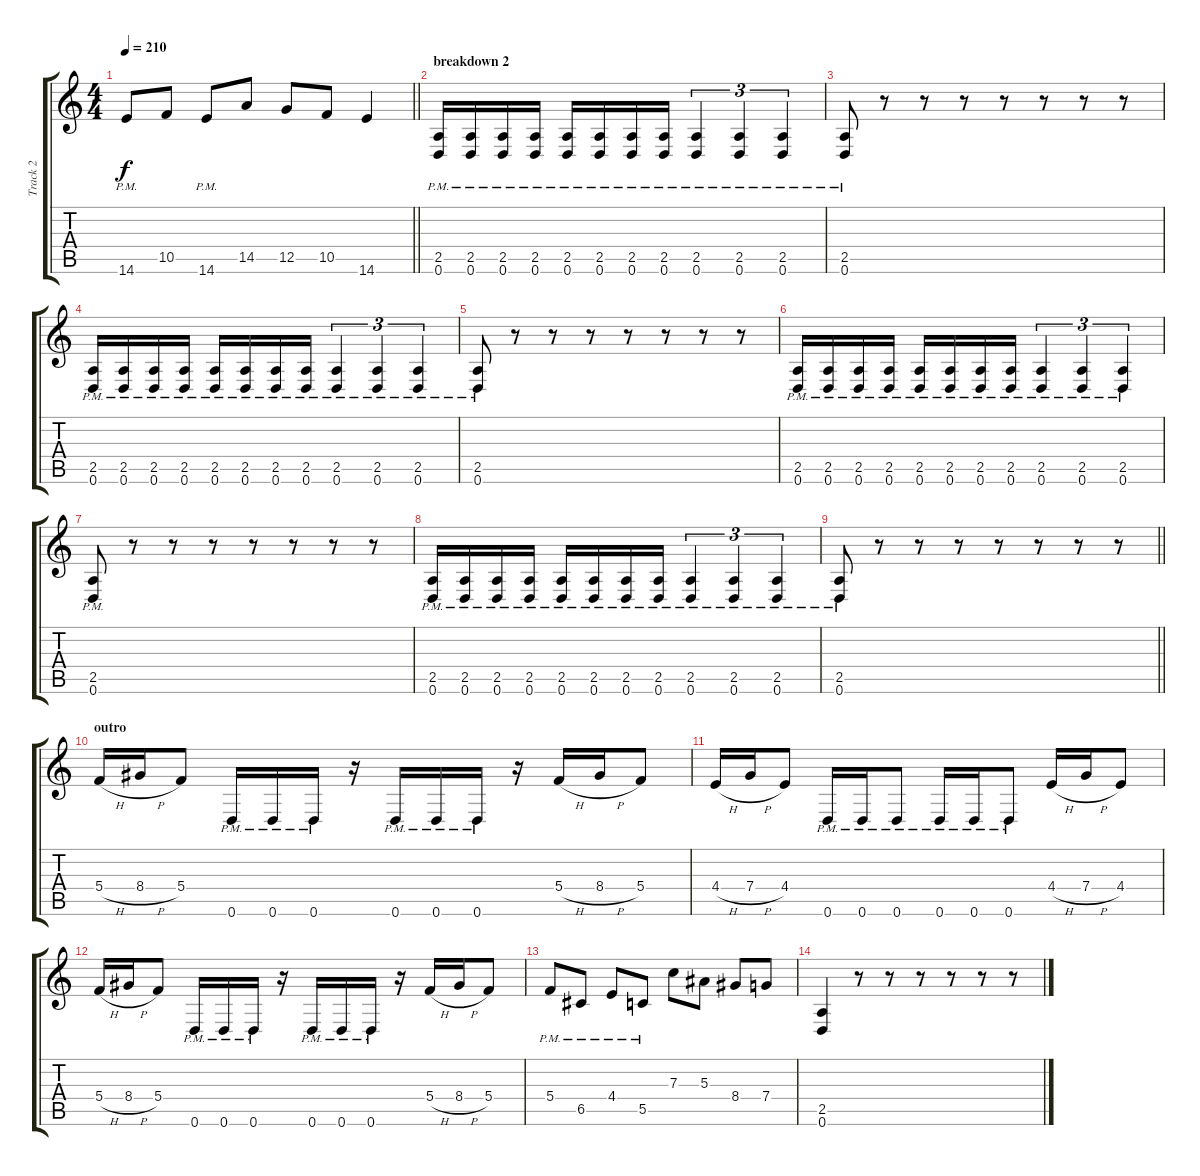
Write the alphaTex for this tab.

\track ("Track 2" "Track 2") {instrument distortionguitar}
\staff {score tabs}
\tuning (D4 A3 F3 C3 G2 D2) {hide}
\ts (4 4)
\tempo 210
\clef g2
\barLineRight lightlight
\ks c
14.6{pm}.8{dy f} 10.5.8 14.6{pm}.8 14.5.8 12.5.8 10.5.8 14.6.4 |
\section ("" "breakdown 2")
(2.5{pm} 0.6{pm}).16 (2.5{pm} 0.6{pm}).16 (2.5{pm} 0.6{pm}).16 (2.5{pm} 0.6{pm}).16 (2.5{pm} 0.6{pm}).16 (2.5{pm} 0.6{pm}).16 (2.5{pm} 0.6{pm}).16 (2.5{pm} 0.6{pm}).16 (2.5{pm} 0.6{pm}).4{tu (3 2)} (2.5{pm} 0.6{pm}).4{tu (3 2)} (2.5{pm} 0.6{pm}).4{tu (3 2)} |
(2.5{pm} 0.6{pm}).8 r.8 r.8 r.8 r.8 r.8 r.8 r.8 |
(2.5{pm} 0.6{pm}).16 (2.5{pm} 0.6{pm}).16 (2.5{pm} 0.6{pm}).16 (2.5{pm} 0.6{pm}).16 (2.5{pm} 0.6{pm}).16 (2.5{pm} 0.6{pm}).16 (2.5{pm} 0.6{pm}).16 (2.5{pm} 0.6{pm}).16 (2.5{pm} 0.6{pm}).4{tu (3 2)} (2.5{pm} 0.6{pm}).4{tu (3 2)} (2.5{pm} 0.6{pm}).4{tu (3 2)} |
(2.5{pm} 0.6{pm}).8 r.8 r.8 r.8 r.8 r.8 r.8 r.8 |
(2.5{pm} 0.6{pm}).16 (2.5{pm} 0.6{pm}).16 (2.5{pm} 0.6{pm}).16 (2.5{pm} 0.6{pm}).16 (2.5{pm} 0.6{pm}).16 (2.5{pm} 0.6{pm}).16 (2.5{pm} 0.6{pm}).16 (2.5{pm} 0.6{pm}).16 (2.5{pm} 0.6{pm}).4{tu (3 2)} (2.5{pm} 0.6{pm}).4{tu (3 2)} (2.5{pm} 0.6{pm}).4{tu (3 2)} |
(2.5{pm} 0.6{pm}).8 r.8 r.8 r.8 r.8 r.8 r.8 r.8 |
(2.5{pm} 0.6{pm}).16 (2.5{pm} 0.6{pm}).16 (2.5{pm} 0.6{pm}).16 (2.5{pm} 0.6{pm}).16 (2.5{pm} 0.6{pm}).16 (2.5{pm} 0.6{pm}).16 (2.5{pm} 0.6{pm}).16 (2.5{pm} 0.6{pm}).16 (2.5{pm} 0.6{pm}).4{tu (3 2)} (2.5{pm} 0.6{pm}).4{tu (3 2)} (2.5{pm} 0.6{pm}).4{tu (3 2)} |
\barLineRight lightlight
(2.5{pm} 0.6{pm}).8 r.8 r.8 r.8 r.8 r.8 r.8 r.8 |
\section ("" "outro")
5.4{h}.16 8.4{h}.16 5.4.8 0.6{pm}.16 0.6{pm}.16 0.6{pm}.16 r.16 0.6{pm}.16 0.6{pm}.16 0.6{pm}.16 r.16 5.4{h}.16 8.4{h}.16 5.4.8 |
4.4{h}.16 7.4{h}.16 4.4.8 0.6{pm}.16 0.6{pm}.16 0.6{pm}.8 0.6{pm}.16 0.6{pm}.16 0.6{pm}.8 4.4{h}.16 7.4{h}.16 4.4.8 |
5.4{h}.16 8.4{h}.16 5.4.8 0.6{pm}.16 0.6{pm}.16 0.6{pm}.16 r.16 0.6{pm}.16 0.6{pm}.16 0.6{pm}.16 r.16 5.4{h}.16 8.4{h}.16 5.4.8 |
5.4{pm}.8 6.5{pm}.8 4.4{pm}.8 5.5{pm}.8 7.3.8 5.3.8 8.4.8 7.4.8 |
(2.5 0.6).4 r.8 r.8 r.8 r.8 r.8 r.8
